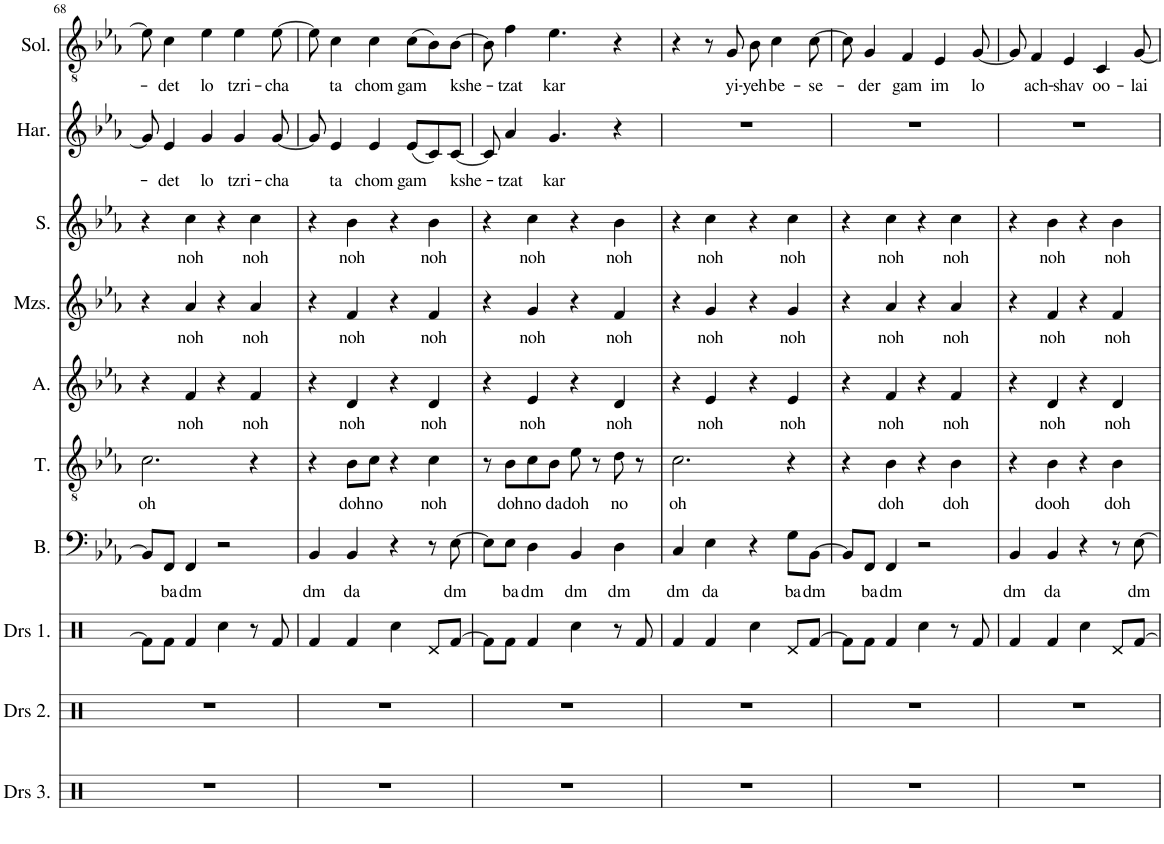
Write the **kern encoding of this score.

**kern	**kern	**kern	**kern	**text	**kern	**text	**kern	**text	**kern	**text	**kern	**text	**kern	**text	**kern	**text
*part10	*part9	*part8	*part7	*part7	*part6	*part6	*part5	*part5	*part4	*part4	*part3	*part3	*part2	*part2	*part1	*part1
*staff10	*staff9	*staff8	*staff7	*staff7	*staff6	*staff6	*staff5	*staff5	*staff4	*staff4	*staff3	*staff3	*staff2	*staff2	*staff1	*staff1
*I"Drumset Layer 3	*I"Drumset Layer 2	*I"Drumset Layer 1	*I"Bass	*	*I"Tenor	*	*I"Alto	*	*I"Mezzo-soprano	*	*I"Soprano	*	*I"Harmony	*	*I"Solo	*
*I'Drs 3.	*I'Drs 2.	*I'Drs 1.	*I'B.	*	*I'T.	*	*I'A.	*	*I'Mzs.	*	*I'S.	*	*I'Har.	*	*I'Sol.	*
!!LO:PB:g=z
*clefX	*clefX	*clefX	*clefF4	*	*clefGv2	*	*clefG2	*	*clefG2	*	*clefG2	*	*clefG2	*	*clefGv2	*
*k[]	*k[]	*k[]	*k[b-e-a-]	*	*k[b-e-a-]	*	*k[b-e-a-]	*	*k[b-e-a-]	*	*k[b-e-a-]	*	*k[b-e-a-]	*	*k[b-e-a-]	*
*M2/2	*M2/2	*M2/2	*M2/2	*	*M2/2	*	*M2/2	*	*M2/2	*	*M2/2	*	*M2/2	*	*M2/2	*
*met(c|)	*met(c|)	*met(c|)	*met(c|)	*	*met(c|)	*	*met(c|)	*	*met(c|)	*	*met(c|)	*	*met(c|)	*	*met(c|)	*
=68	=68	=68	=68	=68	=68	=68	=68	=68	=68	=68	=68	=68	=68	=68	=68	=68
!	!	!	!	!	!	!LO:LY:b	!	!	!	!	!	!	!	!	!	!
1r	1r	8Rf\L]	8BB-/L]	.	2.c\	oh	4r	.	4r	.	4r	.	8g/]	.	8e-\]	.
!	!	!	!	!LO:LY:b	!	!	!	!	!	!	!	!	!	!LO:LY:b	!	!LO:LY:b
.	.	8Rf\J	8FF/J	ba	.	.	.	.	.	.	.	.	4e-/	-det	4c\	-det
!	!	!	!	!LO:LY:b	!	!	!	!LO:LY:b	!	!LO:LY:b	!	!LO:LY:b	!	!	!	!
.	.	4Rf/	4FF/	dm	.	.	4f/	noh	4a-/	noh	4cc\	noh	.	.	.	.
!	!	!	!	!	!	!	!	!	!	!	!	!	!	!LO:LY:b	!	!LO:LY:b
.	.	.	.	.	.	.	.	.	.	.	.	.	4g/	lo	4e-\	lo
.	.	4Rcc\	2r	.	.	.	4r	.	4r	.	4r	.	.	.	.	.
!	!	!	!	!	!	!	!	!	!	!	!	!	!	!LO:LY:b	!	!LO:LY:b
.	.	.	.	.	.	.	.	.	.	.	.	.	4g/	tzri-	4e-\	tzri-
!	!	!	!	!	!	!	!	!LO:LY:b	!	!LO:LY:b	!	!LO:LY:b	!	!	!	!
.	.	8r	.	.	4r	.	4f/	noh	4a-/	noh	4cc\	noh	.	.	.	.
!	!	!	!	!	!	!	!	!	!	!	!	!	!	!LO:LY:b	!	!LO:LY:b
.	.	8Rf/	.	.	.	.	.	.	.	.	.	.	[8g/	-cha	[8e-\	-cha
=69	=69	=69	=69	=69	=69	=69	=69	=69	=69	=69	=69	=69	=69	=69	=69	=69
!	!	!	!	!LO:LY:b	!	!	!	!	!	!	!	!	!	!	!	!
1r	1r	4Rf/	4BB-/	dm	4r	.	4r	.	4r	.	4r	.	8g/]	.	8e-\]	.
!	!	!	!	!	!	!	!	!	!	!	!	!	!	!LO:LY:b	!	!LO:LY:b
.	.	.	.	.	.	.	.	.	.	.	.	.	4e-/	ta	4c\	ta
!	!	!	!	!LO:LY:b	!	!LO:LY:b	!	!LO:LY:b	!	!LO:LY:b	!	!LO:LY:b	!	!	!	!
.	.	4Rf/	4BB-/	da	8B-\L	doh	4d/	noh	4f/	noh	4b-\	noh	.	.	.	.
!	!	!	!	!	!	!LO:LY:b	!	!	!	!	!	!	!	!LO:LY:b	!	!LO:LY:b
.	.	.	.	.	8c\J	no	.	.	.	.	.	.	4e-/	chom	4c\	chom
.	.	4Rcc\	4r	.	4r	.	4r	.	4r	.	4r	.	.	.	.	.
!	!	!	!	!	!	!	!	!	!	!	!	!	!	!LO:LY:b	!	!LO:LY:b
.	.	.	.	.	.	.	.	.	.	.	.	.	(8e-/L	gam	(8c\L	gam
!	!	!	!	!	!	!LO:LY:b	!	!LO:LY:b	!	!LO:LY:b	!	!LO:LY:b	!	!	!	!
.	.	8Rd/L	8r	.	4c\	noh	4d/	noh	4f/	noh	4b-\	noh	8c/)	.	8B-\)	.
!	!	!	!	!LO:LY:b	!	!	!	!	!	!	!	!	!	!LO:LY:b	!	!LO:LY:b
.	.	[8Rf/J	[8E-\	dm	.	.	.	.	.	.	.	.	[8c/J	kshe-	[8B-\J	kshe-
=70	=70	=70	=70	=70	=70	=70	=70	=70	=70	=70	=70	=70	=70	=70	=70	=70
1r	1r	8Rf\L]	8E-\L]	.	8r	.	4r	.	4r	.	4r	.	8c/]	.	8B-\]	.
!	!	!	!	!LO:LY:b	!	!LO:LY:b	!	!	!	!	!	!	!	!LO:LY:b	!	!LO:LY:b
.	.	8Rf\J	8E-\J	ba	8B-\L	doh	.	.	.	.	.	.	4a-/	-tzat	4f\	-tzat
!	!	!	!	!LO:LY:b	!	!LO:LY:b	!	!LO:LY:b	!	!LO:LY:b	!	!LO:LY:b	!	!	!	!
.	.	4Rf/	4D\	dm	8c\	no	4e-/	noh	4g/	noh	4cc\	noh	.	.	.	.
!	!	!	!	!	!	!LO:LY:b	!	!	!	!	!	!	!	!LO:LY:b	!	!LO:LY:b
.	.	.	.	.	8B-\J	da	.	.	.	.	.	.	4.g/	kar	4.e-\	kar
!	!	!	!	!LO:LY:b	!	!LO:LY:b	!	!	!	!	!	!	!	!	!	!
.	.	4Rcc\	4BB-/	dm	8e-\	doh	4r	.	4r	.	4r	.	.	.	.	.
.	.	.	.	.	8r	.	.	.	.	.	.	.	.	.	.	.
!	!	!	!	!LO:LY:b	!	!LO:LY:b	!	!LO:LY:b	!	!LO:LY:b	!	!LO:LY:b	!	!	!	!
.	.	8r	4D\	dm	8d\	no	4d/	noh	4f/	noh	4b-\	noh	4r	.	4r	.
.	.	8Rf/	.	.	8r	.	.	.	.	.	.	.	.	.	.	.
=71	=71	=71	=71	=71	=71	=71	=71	=71	=71	=71	=71	=71	=71	=71	=71	=71
!	!	!	!	!LO:LY:b	!	!LO:LY:b	!	!	!	!	!	!	!	!	!	!
1r	1r	4Rf/	4C/	dm	2.c\	oh	4r	.	4r	.	4r	.	1r	.	4r	.
!	!	!	!	!LO:LY:b	!	!	!	!LO:LY:b	!	!LO:LY:b	!	!LO:LY:b	!	!	!	!
.	.	4Rf/	4E-\	da	.	.	4e-/	noh	4g/	noh	4cc\	noh	.	.	8r	.
!	!	!	!	!	!	!	!	!	!	!	!	!	!	!	!	!LO:LY:b
.	.	.	.	.	.	.	.	.	.	.	.	.	.	.	8G/	yi-
!	!	!	!	!	!	!	!	!	!	!	!	!	!	!	!	!LO:LY:b
.	.	4Rcc\	4r	.	.	.	4r	.	4r	.	4r	.	.	.	8B-\	-yeh
!	!	!	!	!	!	!	!	!	!	!	!	!	!	!	!	!LO:LY:b
.	.	.	.	.	.	.	.	.	.	.	.	.	.	.	4c\	be-
!	!	!	!	!LO:LY:b	!	!	!	!LO:LY:b	!	!LO:LY:b	!	!LO:LY:b	!	!	!	!
.	.	8Rd/L	8G\L	ba	4r	.	4e-/	noh	4g/	noh	4cc\	noh	.	.	.	.
!	!	!	!	!LO:LY:b	!	!	!	!	!	!	!	!	!	!	!	!LO:LY:b
.	.	[8Rf/J	[8BB-\J	dm	.	.	.	.	.	.	.	.	.	.	[8c\	-se-
=72	=72	=72	=72	=72	=72	=72	=72	=72	=72	=72	=72	=72	=72	=72	=72	=72
1r	1r	8Rf\L]	8BB-/L]	.	4r	.	4r	.	4r	.	4r	.	1r	.	8c\]	.
!	!	!	!	!LO:LY:b	!	!	!	!	!	!	!	!	!	!	!	!LO:LY:b
.	.	8Rf\J	8FF/J	ba	.	.	.	.	.	.	.	.	.	.	4G/	-der
!	!	!	!	!LO:LY:b	!	!LO:LY:b	!	!LO:LY:b	!	!LO:LY:b	!	!LO:LY:b	!	!	!	!
.	.	4Rf/	4FF/	dm	4B-\	doh	4f/	noh	4a-/	noh	4cc\	noh	.	.	.	.
!	!	!	!	!	!	!	!	!	!	!	!	!	!	!	!	!LO:LY:b
.	.	.	.	.	.	.	.	.	.	.	.	.	.	.	4F/	gam
.	.	4Rcc\	2r	.	4r	.	4r	.	4r	.	4r	.	.	.	.	.
!	!	!	!	!	!	!	!	!	!	!	!	!	!	!	!	!LO:LY:b
.	.	.	.	.	.	.	.	.	.	.	.	.	.	.	4E-/	im
!	!	!	!	!	!	!LO:LY:b	!	!LO:LY:b	!	!LO:LY:b	!	!LO:LY:b	!	!	!	!
.	.	8r	.	.	4B-\	doh	4f/	noh	4a-/	noh	4cc\	noh	.	.	.	.
!	!	!	!	!	!	!	!	!	!	!	!	!	!	!	!	!LO:LY:b
.	.	8Rf/	.	.	.	.	.	.	.	.	.	.	.	.	[8G/	lo
=73	=73	=73	=73	=73	=73	=73	=73	=73	=73	=73	=73	=73	=73	=73	=73	=73
!	!	!	!	!LO:LY:b	!	!	!	!	!	!	!	!	!	!	!	!
1r	1r	4Rf/	4BB-/	dm	4r	.	4r	.	4r	.	4r	.	1r	.	8G/]	.
!	!	!	!	!	!	!	!	!	!	!	!	!	!	!	!	!LO:LY:b
.	.	.	.	.	.	.	.	.	.	.	.	.	.	.	4F/	ach-
!	!	!	!	!LO:LY:b	!	!LO:LY:b	!	!LO:LY:b	!	!LO:LY:b	!	!LO:LY:b	!	!	!	!
.	.	4Rf/	4BB-/	da	4B-\	dooh	4d/	noh	4f/	noh	4b-\	noh	.	.	.	.
!	!	!	!	!	!	!	!	!	!	!	!	!	!	!	!	!LO:LY:b
.	.	.	.	.	.	.	.	.	.	.	.	.	.	.	4E-/	-shav
.	.	4Rcc\	4r	.	4r	.	4r	.	4r	.	4r	.	.	.	.	.
!	!	!	!	!	!	!	!	!	!	!	!	!	!	!	!	!LO:LY:b
.	.	.	.	.	.	.	.	.	.	.	.	.	.	.	4C/	oo-
!	!	!	!	!	!	!LO:LY:b	!	!LO:LY:b	!	!LO:LY:b	!	!LO:LY:b	!	!	!	!
.	.	8Rd/L	8r	.	4B-\	doh	4d/	noh	4f/	noh	4b-\	noh	.	.	.	.
!	!	!	!	!LO:LY:b	!	!	!	!	!	!	!	!	!	!	!	!LO:LY:b
.	.	[8Rf/J	[8E-\	dm	.	.	.	.	.	.	.	.	.	.	[8G/	-lai
=	=	=	=	=	=	=	=	=	=	=	=	=	=	=	=	=
*-	*-	*-	*-	*-	*-	*-	*-	*-	*-	*-	*-	*-	*-	*-	*-	*-
